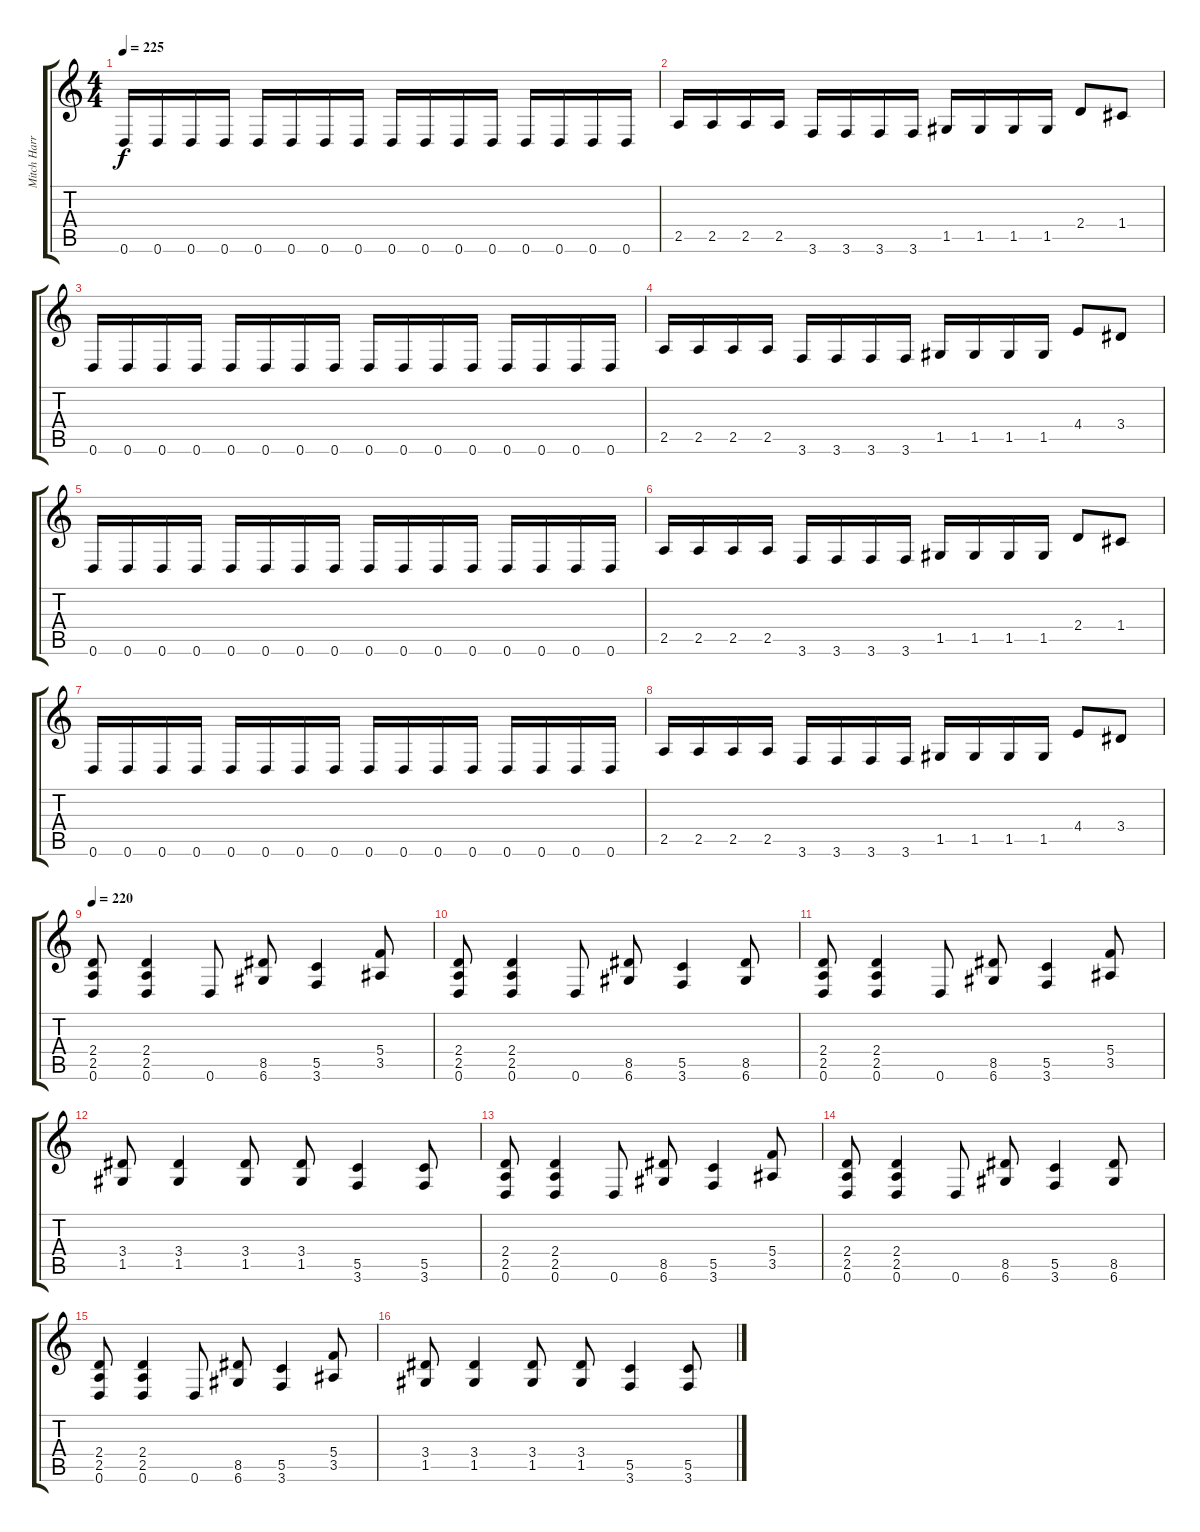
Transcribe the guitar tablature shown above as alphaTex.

\track ("Mitch Harris (Guitar 1) " "Mitch Harr") {instrument distortionguitar}
\staff {score tabs}
\tuning (D4 A3 F3 C3 G2 D2) {hide}
\ts (4 4)
\tempo 225
\clef g2
\ks c
0.6.16{dy f} 0.6.16 0.6.16 0.6.16 0.6.16 0.6.16 0.6.16 0.6.16 0.6.16 0.6.16 0.6.16 0.6.16 0.6.16 0.6.16 0.6.16 0.6.16 |
2.5.16 2.5.16 2.5.16 2.5.16 3.6.16 3.6.16 3.6.16 3.6.16 1.5.16 1.5.16 1.5.16 1.5.16 2.4.8 1.4.8 |
0.6.16 0.6.16 0.6.16 0.6.16 0.6.16 0.6.16 0.6.16 0.6.16 0.6.16 0.6.16 0.6.16 0.6.16 0.6.16 0.6.16 0.6.16 0.6.16 |
2.5.16 2.5.16 2.5.16 2.5.16 3.6.16 3.6.16 3.6.16 3.6.16 1.5.16 1.5.16 1.5.16 1.5.16 4.4.8 3.4.8 |
0.6.16 0.6.16 0.6.16 0.6.16 0.6.16 0.6.16 0.6.16 0.6.16 0.6.16 0.6.16 0.6.16 0.6.16 0.6.16 0.6.16 0.6.16 0.6.16 |
2.5.16 2.5.16 2.5.16 2.5.16 3.6.16 3.6.16 3.6.16 3.6.16 1.5.16 1.5.16 1.5.16 1.5.16 2.4.8 1.4.8 |
0.6.16 0.6.16 0.6.16 0.6.16 0.6.16 0.6.16 0.6.16 0.6.16 0.6.16 0.6.16 0.6.16 0.6.16 0.6.16 0.6.16 0.6.16 0.6.16 |
2.5.16 2.5.16 2.5.16 2.5.16 3.6.16 3.6.16 3.6.16 3.6.16 1.5.16 1.5.16 1.5.16 1.5.16 4.4.8 3.4.8 |
\tempo 220
(2.4 2.5 0.6).8 (2.4 2.5 0.6).4 0.6.8 (8.5 6.6).8 (5.5 3.6).4 (5.4 3.5).8 |
(2.4 2.5 0.6).8 (2.4 2.5 0.6).4 0.6.8 (8.5 6.6).8 (5.5 3.6).4 (8.5 6.6).8 |
(2.4 2.5 0.6).8 (2.4 2.5 0.6).4 0.6.8 (8.5 6.6).8 (5.5 3.6).4 (5.4 3.5).8 |
(3.4 1.5).8 (3.4 1.5).4 (3.4 1.5).8 (3.4 1.5).8 (5.5 3.6).4 (5.5 3.6).8 |
(2.4 2.5 0.6).8 (2.4 2.5 0.6).4 0.6.8 (8.5 6.6).8 (5.5 3.6).4 (5.4 3.5).8 |
(2.4 2.5 0.6).8 (2.4 2.5 0.6).4 0.6.8 (8.5 6.6).8 (5.5 3.6).4 (8.5 6.6).8 |
(2.4 2.5 0.6).8 (2.4 2.5 0.6).4 0.6.8 (8.5 6.6).8 (5.5 3.6).4 (5.4 3.5).8 |
(3.4 1.5).8 (3.4 1.5).4 (3.4 1.5).8 (3.4 1.5).8 (5.5 3.6).4 (5.5 3.6).8
